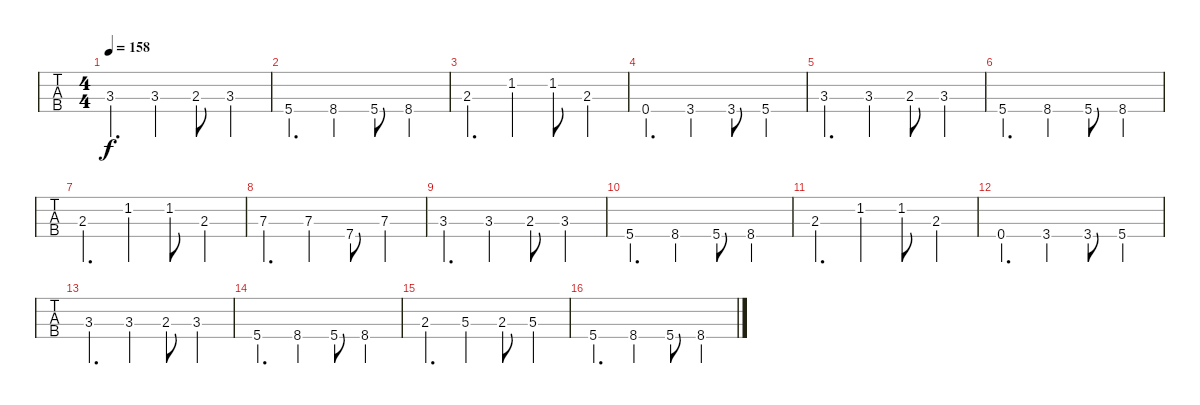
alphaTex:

\track ("   " "   ") {instrument electricbassfinger}
\staff {tabs}
\tuning (F2 C2 G1 D1) {hide}
\ts (4 4)
\tempo 158
\clef f4
\ks c
3.3.4{d dy f} 3.3.4 2.3.8 3.3.4 |
5.4.4{d} 8.4.4 5.4.8 8.4.4 |
2.3.4{d} 1.2.4 1.2.8 2.3.4 |
0.4.4{d} 3.4.4 3.4.8 5.4.4 |
3.3.4{d} 3.3.4 2.3.8 3.3.4 |
5.4.4{d} 8.4.4 5.4.8 8.4.4 |
2.3.4{d} 1.2.4 1.2.8 2.3.4 |
7.3.4{d} 7.3.4 7.4.8 7.3.4 |
3.3.4{d} 3.3.4 2.3.8 3.3.4 |
5.4.4{d} 8.4.4 5.4.8 8.4.4 |
2.3.4{d} 1.2.4 1.2.8 2.3.4 |
0.4.4{d} 3.4.4 3.4.8 5.4.4 |
3.3.4{d} 3.3.4 2.3.8 3.3.4 |
5.4.4{d} 8.4.4 5.4.8 8.4.4 |
2.3.4{d} 5.3.4 2.3.8 5.3.4 |
5.4.4{d} 8.4.4 5.4.8 8.4.4
